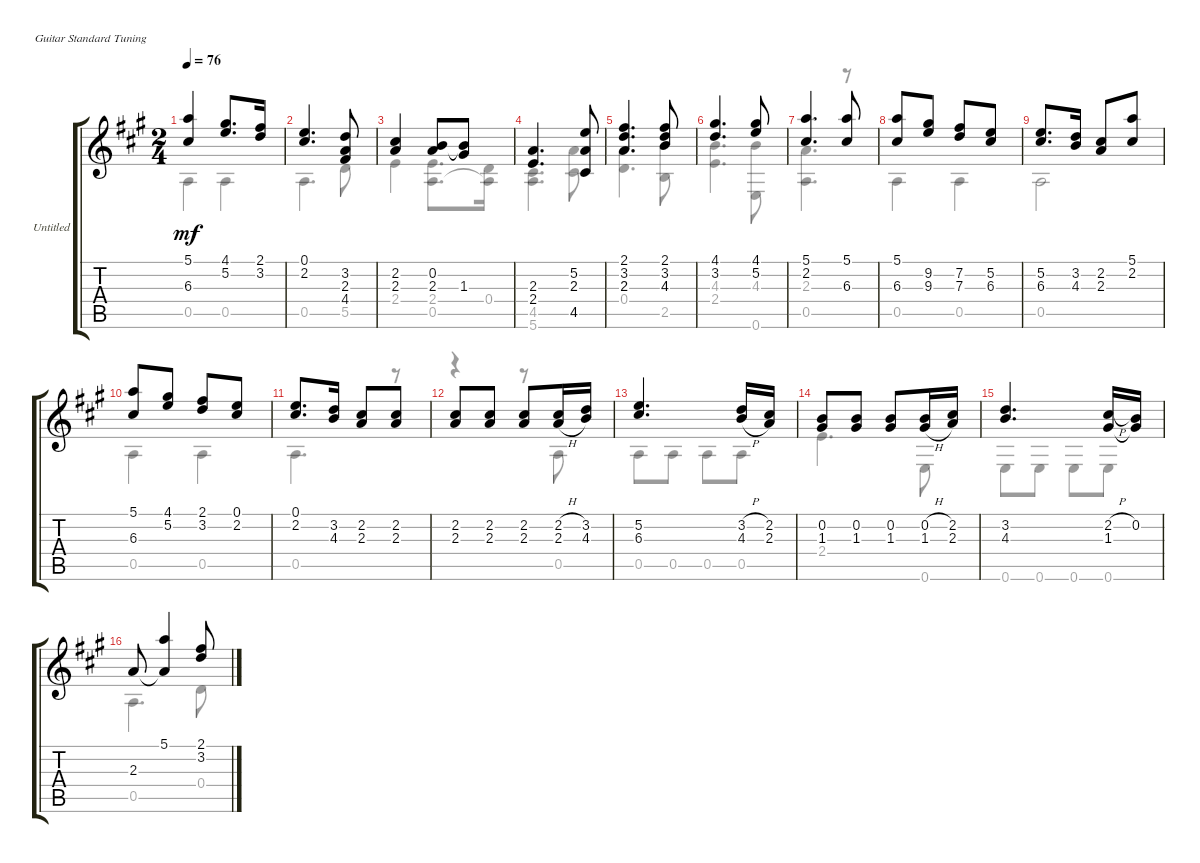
\bracketExtendMode groupsimilarinstruments
\firstSystemTrackNameOrientation horizontal
\otherSystemsTrackNameOrientation horizontal
\track ("Untitled" "Untitled") {instrument acousticguitarnylon}
\staff {score tabs}
\tuning (E4 B3 G3 D3 A2 E2)
\voice
\ts (2 4)
\section ("" "")
\tempo 76
\clef g2
\ks a
(5.1 6.3).4{dy mf instrument acousticguitarnylon} (4.1 5.2).8{d} (2.1 3.2).16 |
(0.1 2.2).4{d} (3.2 2.3 4.4).8 |
(2.2 2.3).4 (0.2 2.3).8 (0.2{t} 1.3).8 |
(2.3 2.4).4{d} (5.2 2.3 4.5).8 |
(2.1 3.2 2.3).4{d} (2.1 3.2 4.3).8 |
(4.1 3.2).4{d} (4.1 5.2).8 |
(5.1 2.2).4{d} (5.1 6.3).8 |
(5.1 6.3).8 (9.2 9.3).8 (7.2 7.3).8 (5.2 6.3).8 |
(5.2 6.3).8{d} (3.2 4.3).16 (2.2 2.3).8 (5.1 2.2).8 |
(5.1 6.3).8 (4.1 5.2).8 (2.1 3.2).8 (0.1 2.2).8 |
(0.1 2.2).8{d} (3.2 4.3).16 (2.2 2.3).8 (2.2 2.3).8 |
(2.2 2.3).8 (2.2 2.3).8 (2.2 2.3).8 (2.2{h} 2.3{h}).16 (3.2 4.3).16 |
(5.2 6.3).4{d} (3.2{h} 4.3{h}).16 (2.2 2.3).16 |
(0.2 1.3).8 (0.2 1.3).8 (0.2 1.3).8 (0.2{h} 1.3{h}).16 (2.2 2.3).16 |
(3.2 4.3).4{d} (2.2{h} 1.3).16 (0.2 1.3{t}).16 |
2.3.8 (5.1 2.3{t}).4 (2.1 3.2).8
\voice
\clef g2
\ottava regular
\simile none
\ks a
0.5.4{dy mf} 0.5.4 |
0.5.4{d} 5.5.8 |
2.4.4 (2.4 0.5).8{d} (0.4 0.5{t}).16 |
(4.5 5.6).4{d} (2.3 4.5).8 |
(2.3 0.4).4{d} (4.3 2.5).8 |
(4.3 2.4).4{d} (4.3 0.6).8 |
(2.3 0.5).4{d} r.8 |
0.5.4 0.5.4 |
0.5.2 |
0.5.4 0.5.4 |
0.5.4{d} r.8 |
r.4 r.8 0.5.8 |
0.5.8 0.5.8 0.5.8 0.5.8 |
2.4.4{d} 0.6.8 |
0.6.8 0.6.8 0.6.8 0.6.8 |
0.5.4{d} 0.4.8
